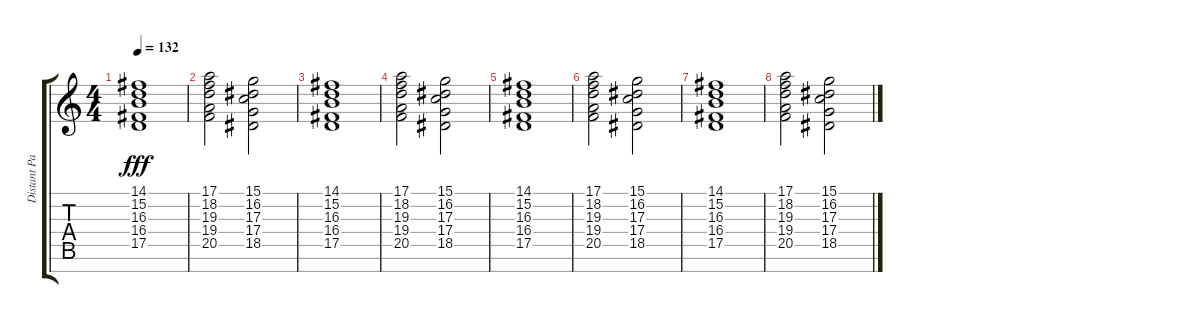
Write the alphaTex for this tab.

\track ("Distant Pad" "Distant Pa") {instrument pad2warm}
\staff {score tabs}
\tuning (E4 B3 G3 D3 A2 E2 B1) {hide}
\ts (4 4)
\tempo 132
\clef g2
\ks c
(14.1 15.2 16.3 16.4 17.5).1{dy fff} |
(17.1 18.2 19.3 19.4 20.5).2 (15.1 16.2 17.3 17.4 18.5).2 |
(14.1 15.2 16.3 16.4 17.5).1 |
(17.1 18.2 19.3 19.4 20.5).2 (15.1 16.2 17.3 17.4 18.5).2 |
(14.1 15.2 16.3 16.4 17.5).1 |
(17.1 18.2 19.3 19.4 20.5).2 (15.1 16.2 17.3 17.4 18.5).2 |
(14.1 15.2 16.3 16.4 17.5).1 |
(17.1 18.2 19.3 19.4 20.5).2 (15.1 16.2 17.3 17.4 18.5).2
